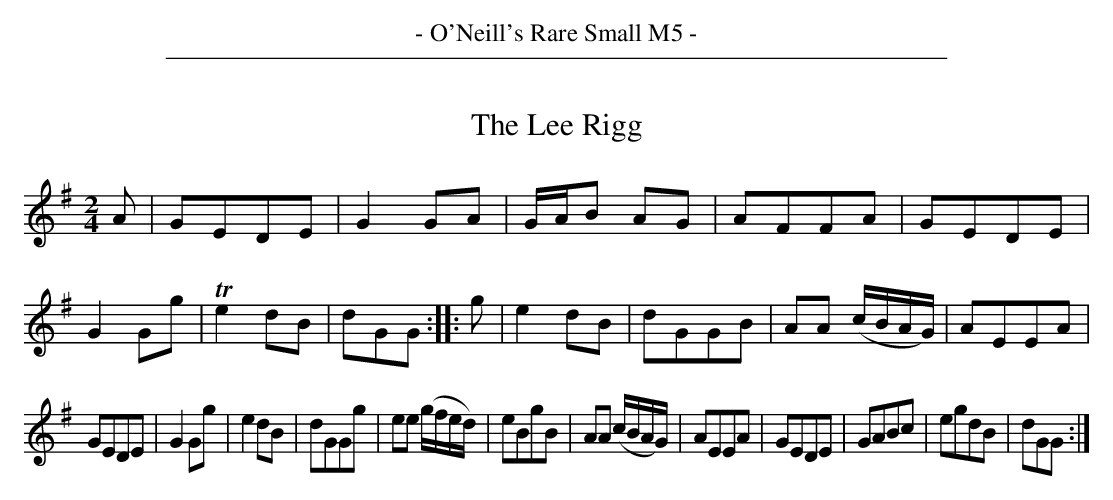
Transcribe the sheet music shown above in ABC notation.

X:1
T: The Lee Rigg
M: 2/4
L: 1/16
K: G
A2 |\
G2E2D2E2 | G4 G2A2 | GAB2 A2G2 | A2F2F2A2 |\
G2E2D2E2 | G4 G2g2 | Te4 d2B2 | d2G2G2 :: g2 |\
e4 d2B2 | d2G2G2B2 | A2A2 (cBAG) | A2E2E2A2 |
G2E2D2E2 | G4 G2g2 | e4 d2B2 | d2G2G2g2 |\
e2e2 (gfed) | e2B2g2B2 | A2A2 (cBAG) | A2E2E2A2 |\
G2E2D2E2 | G2A2B2c2 | e2g2d2B2 | d2G2G2 :|
